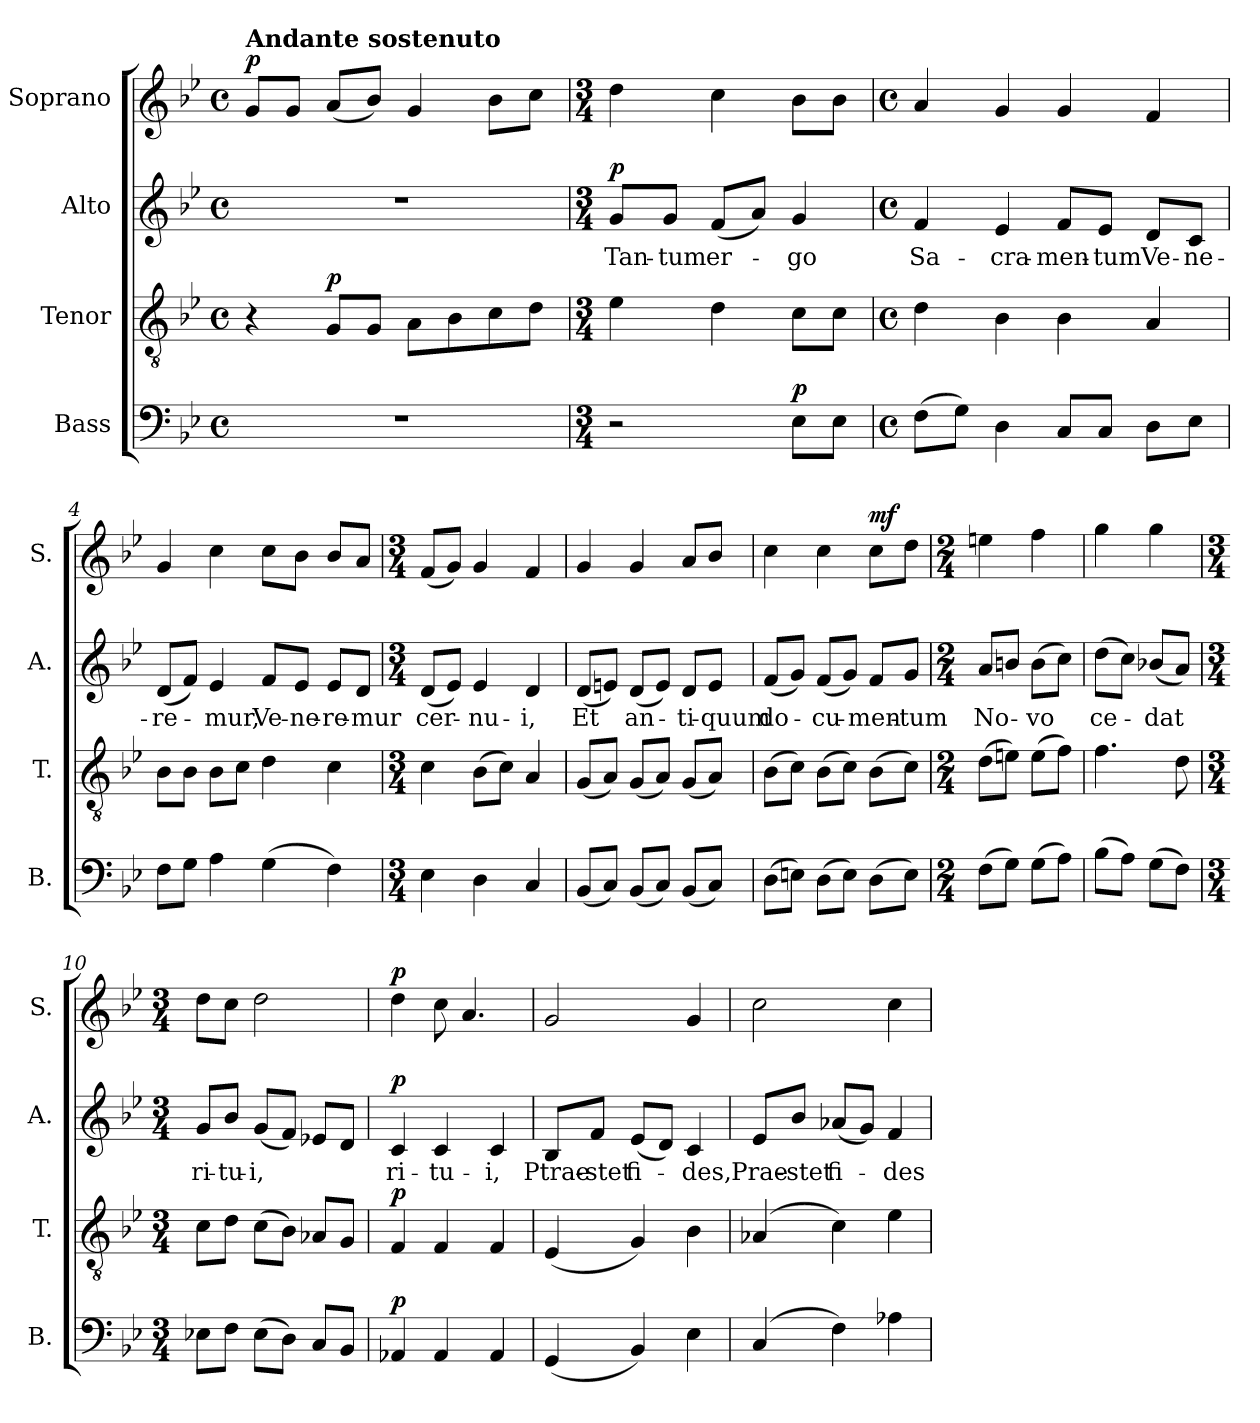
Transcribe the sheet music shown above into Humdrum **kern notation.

**kern	**dynam	**kern	**dynam	**kern	**text	**dynam	**kern	**dynam
*part4	*part4	*part3	*part3	*part2	*part2	*part2	*part1	*part1
*staff4	*staff4	*staff3	*staff3	*staff2	*staff2	*staff2	*staff1	*staff1
*I"Bass	*	*I"Tenor	*	*I"Alto	*	*	*I"Soprano	*
*I'B.	*	*I'T.	*	*I'A.	*	*	*I'S.	*
*clefF4	*	*clefGv2	*	*clefG2	*	*	*clefG2	*
*k[b-e-]	*	*k[b-e-]	*	*k[b-e-]	*	*	*k[b-e-]	*
*M4/4	*	*M4/4	*	*M4/4	*	*	*M4/4	*
*met(c)	*	*met(c)	*	*met(c)	*	*	*met(c)	*
*MM76	*	*MM76	*	*MM76	*	*	*MM76	*
=1	=1	=1	=1	=1	=1	=1	=1	=1
!	!	!	!	!	!	!	!LO:TX:a:B:t=Andante sostenuto	!
!	!	!	!	!	!	!	!	!LO:DY:a
1r	.	4r	.	1r	.	.	8g/L	p
.	.	.	.	.	.	.	8g/J	.
!	!	!	!LO:DY:a	!	!	!	!	!
.	.	8G/L	p	.	.	.	(<8a/L	.
.	.	8G/J	.	.	.	.	8b-/J)	.
.	.	8A\L	.	.	.	.	4g/	.
.	.	8B-\	.	.	.	.	.	.
.	.	8c\	.	.	.	.	8b-\L	.
.	.	8d\J	.	.	.	.	8cc\J	.
=2	=2	=2	=2	=2	=2	=2	=2	=2
*M3/4	*	*M3/4	*	*M3/4	*	*	*M3/4	*
!	!	!	!	!	!LO:LY:b	!LO:DY:a	!	!
2r	.	4e-\	.	8g/L	Tan-	p	4dd\	.
!	!	!	!	!	!LO:LY:b	!	!	!
.	.	.	.	8g/J	-tum	.	.	.
!	!	!	!	!	!LO:LY:b	!	!	!
.	.	4d\	.	(<8f/L	er-	.	4cc\	.
.	.	.	.	8a/J)	.	.	.	.
!	!LO:DY:a	!	!	!	!LO:LY:b	!	!	!
8E-\L	p	8c\L	.	4g/	-go	.	8b-\L	.
8E-\J	.	8c\J	.	.	.	.	8b-\J	.
=3	=3	=3	=3	=3	=3	=3	=3	=3
*M4/4	*	*M4/4	*	*M4/4	*	*	*M4/4	*
*met(c)	*	*met(c)	*	*met(c)	*	*	*met(c)	*
!	!	!	!	!	!LO:LY:b	!	!	!
(>8F\L	.	4d\	.	4f/	Sa-	.	4a/	.
8G\J)	.	.	.	.	.	.	.	.
!	!	!	!	!	!LO:LY:b	!	!	!
4D\	.	4B-\	.	4e-/	-cra-	.	4g/	.
!	!	!	!	!	!LO:LY:b	!	!	!
8C/L	.	4B-\	.	8f/L	-men-	.	4g/	.
!	!	!	!	!	!LO:LY:b	!	!	!
8C/J	.	.	.	8e-/J	-tum	.	.	.
!	!	!	!	!	!LO:LY:b	!	!	!
8D\L	.	4A/	.	8d/L	Ve-	.	4f/	.
!	!	!	!	!	!LO:LY:b	!	!	!
8E-\J	.	.	.	8c/J	-ne-	.	.	.
=4	=4	=4	=4	=4	=4	=4	=4	=4
!	!	!	!	!	!LO:LY:b	!	!	!
8F\L	.	8B-\L	.	(<8d/L	-re-	.	4g/	.
8G\J	.	8B-\J	.	8f/J)	.	.	.	.
!	!	!	!	!	!LO:LY:b	!	!	!
4A\	.	8B-\L	.	4e-/	-mur,	.	4cc\	.
.	.	8c\J	.	.	.	.	.	.
!	!	!	!	!	!LO:LY:b	!	!	!
(>4G\	.	4d\	.	8f/L	Ve-	.	8cc\L	.
!	!	!	!	!	!LO:LY:b	!	!	!
.	.	.	.	8e-/J	-ne-	.	8b-\J	.
!	!	!	!	!	!LO:LY:b	!	!	!
4F\)	.	4c\	.	8e-/L	-re-	.	8b-/L	.
!	!	!	!	!	!LO:LY:b	!	!	!
.	.	.	.	8d/J	-mur	.	8a/J	.
=5	=5	=5	=5	=5	=5	=5	=5	=5
*M3/4	*	*M3/4	*	*M3/4	*	*	*M3/4	*
!	!	!	!	!	!LO:LY:b	!	!	!
4E-\	.	4c\	.	(<8d/L	cer-	.	(<8f/L	.
.	.	.	.	8e-/J)	.	.	8g/J)	.
!	!	!	!	!	!LO:LY:b	!	!	!
4D\	.	(>8B-\L	.	4e-/	-nu-	.	4g/	.
.	.	8c\J)	.	.	.	.	.	.
!	!	!	!	!	!LO:LY:b	!	!	!
4C/	.	4A/	.	4d/	-i,	.	4f/	.
!!LO:LB:g=z
=6	=6	=6	=6	=6	=6	=6	=6	=6
!	!	!	!	!	!LO:LY:b	!	!	!
(<8BB-/L	.	(<8G/L	.	(<8d/L	Et	.	4g/	.
8C/J)	.	8A/J)	.	8en/J)	.	.	.	.
!	!	!	!	!	!LO:LY:b	!	!	!
(<8BB-/L	.	(<8G/L	.	(<8d/L	an-	.	4g/	.
8C/J)	.	8A/J)	.	8e/J)	.	.	.	.
!	!	!	!	!	!LO:LY:b	!	!	!
(<8BB-/L	.	(<8G/L	.	8d/L	-ti-	.	8a/L	.
!	!	!	!	!	!LO:LY:b	!	!	!
8C/J)	.	8A/J)	.	8e/J	-quum	.	8b-/J	.
=7	=7	=7	=7	=7	=7	=7	=7	=7
!	!	!	!	!	!LO:LY:b	!	!	!
(>8D\L	.	(>8B-\L	.	(<8f/L	do-	.	4cc\	.
8En\J)	.	8c\J)	.	8g/J)	.	.	.	.
!	!	!	!	!	!LO:LY:b	!	!	!
(>8D\L	.	(>8B-\L	.	(<8f/L	-cu-	.	4cc\	.
8E\J)	.	8c\J)	.	8g/J)	.	.	.	.
!	!	!	!	!	!LO:LY:b	!	!	!LO:DY:a
(>8D\L	.	(>8B-\L	.	8f/L	-men-	.	8cc\L	mf
!	!	!	!	!	!LO:LY:b	!	!	!
8E\J)	.	8c\J)	.	8g/J	-tum	.	8dd\J	.
=8	=8	=8	=8	=8	=8	=8	=8	=8
*M2/4	*	*M2/4	*	*M2/4	*	*	*M2/4	*
!	!	!	!	!	!LO:LY:b	!	!	!
(>8F\L	.	(>8d\L	.	8a/L	No-	.	4een\	.
8G\J)	.	8en\J)	.	8bn/J	.	.	.	.
!	!	!	!	!	!LO:LY:b	!	!	!
(>8G\L	.	(>8e\L	.	(>8b\L	-vo	.	4ff\	.
8A\J)	.	8f\J)	.	8cc\J)	.	.	.	.
=9	=9	=9	=9	=9	=9	=9	=9	=9
!	!	!	!	!	!LO:LY:b	!	!	!
(>8B-\L	.	4.f\	.	(>8dd\L	ce-	.	4gg\	.
8A\J)	.	.	.	8cc\J)	.	.	.	.
!	!	!	!	!	!LO:LY:b	!	!	!
(>8G\L	.	.	.	(<8b-X/L	-dat	.	4gg\	.
8F\J)	.	8d\	.	8a/J)	.	.	.	.
=10	=10	=10	=10	=10	=10	=10	=10	=10
*M3/4	*	*M3/4	*	*M3/4	*	*	*M3/4	*
!	!	!	!	!	!LO:LY:b	!	!	!
8E-X\L	.	8c\L	.	8g/L	ri-	.	8dd\L	.
!	!	!	!	!	!LO:LY:b	!	!	!
8F\J	.	8d\J	.	8b-/J	-tu-	.	8cc\J	.
!	!	!	!	!	!LO:LY:b	!	!	!
(>8E-\L	.	(>8c\L	.	(<8g/L	-i,	.	2dd\	.
8D\J)	.	8B-\J)	.	8f/J)	.	.	.	.
8C/L	.	8A-X/L	.	8e-X/L	.	.	.	.
8BB-/J	.	8G/J	.	8d/J	.	.	.	.
=11	=11	=11	=11	=11	=11	=11	=11	=11
!	!LO:DY:a	!	!LO:DY:a	!	!LO:LY:b	!LO:DY:a	!	!LO:DY:a
4AA-X/	p	4F/	p	4c/	ri-	p	4dd\	p
!	!	!	!	!	!LO:LY:b	!	!	!
4AA-/	.	4F/	.	4c/	-tu-	.	8cc\	.
.	.	.	.	.	.	.	4.a/	.
!	!	!	!	!	!LO:LY:b	!	!	!
4AA-/	.	4F/	.	4c/	-i,	.	.	.
=12	=12	=12	=12	=12	=12	=12	=12	=12
!	!	!	!	!	!LO:LY:b	!	!	!
(<4GG/	.	(<4E-/	.	8B-/L	Ptrae-	.	2g/	.
!	!	!	!	!	!LO:LY:b	!	!	!
.	.	.	.	8f/J	-stet	.	.	.
!	!	!	!	!	!LO:LY:b	!	!	!
4BB-/)	.	4G/)	.	(<8e-/L	fi-	.	.	.
.	.	.	.	8d/J)	.	.	.	.
!	!	!	!	!	!LO:LY:b	!	!	!
4E-\	.	4B-\	.	4c/	-des,	.	4g/	.
!!LO:LB:g=z
=13	=13	=13	=13	=13	=13	=13	=13	=13
!	!	!	!	!	!LO:LY:b	!	!	!
(>4C/	.	(>4A-X/	.	8e-/L	Prae-	.	2cc\	.
!	!	!	!	!	!LO:LY:b	!	!	!
.	.	.	.	8b-/J	-stet	.	.	.
!	!	!	!	!	!LO:LY:b	!	!	!
4F\)	.	4c\)	.	(<8a-X/L	fi-	.	.	.
.	.	.	.	8g/J)	.	.	.	.
!	!	!	!	!	!LO:LY:b	!	!	!
4A-X\	.	4e-\	.	4f/	-des	.	4cc\	.
=	=	=	=	=	=	=	=	=
*-	*-	*-	*-	*-	*-	*-	*-	*-
